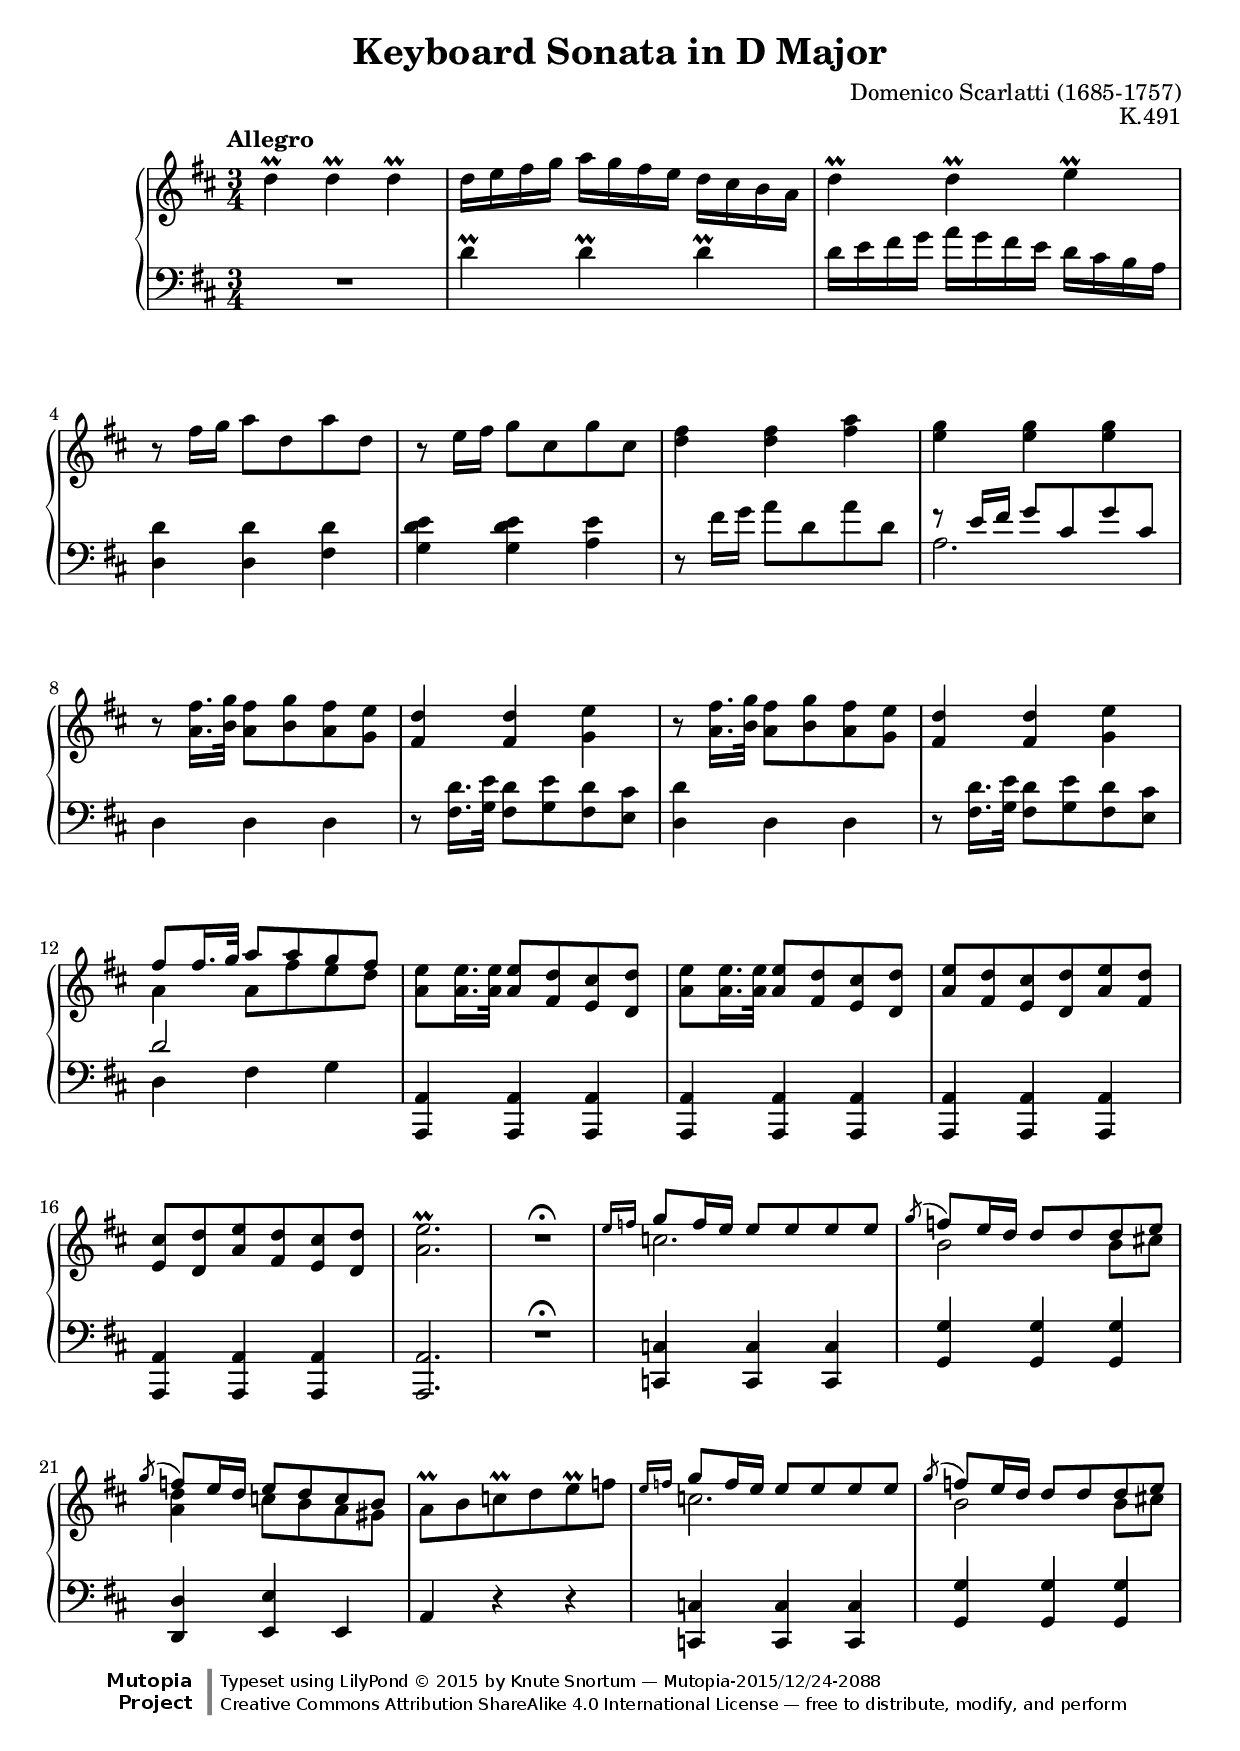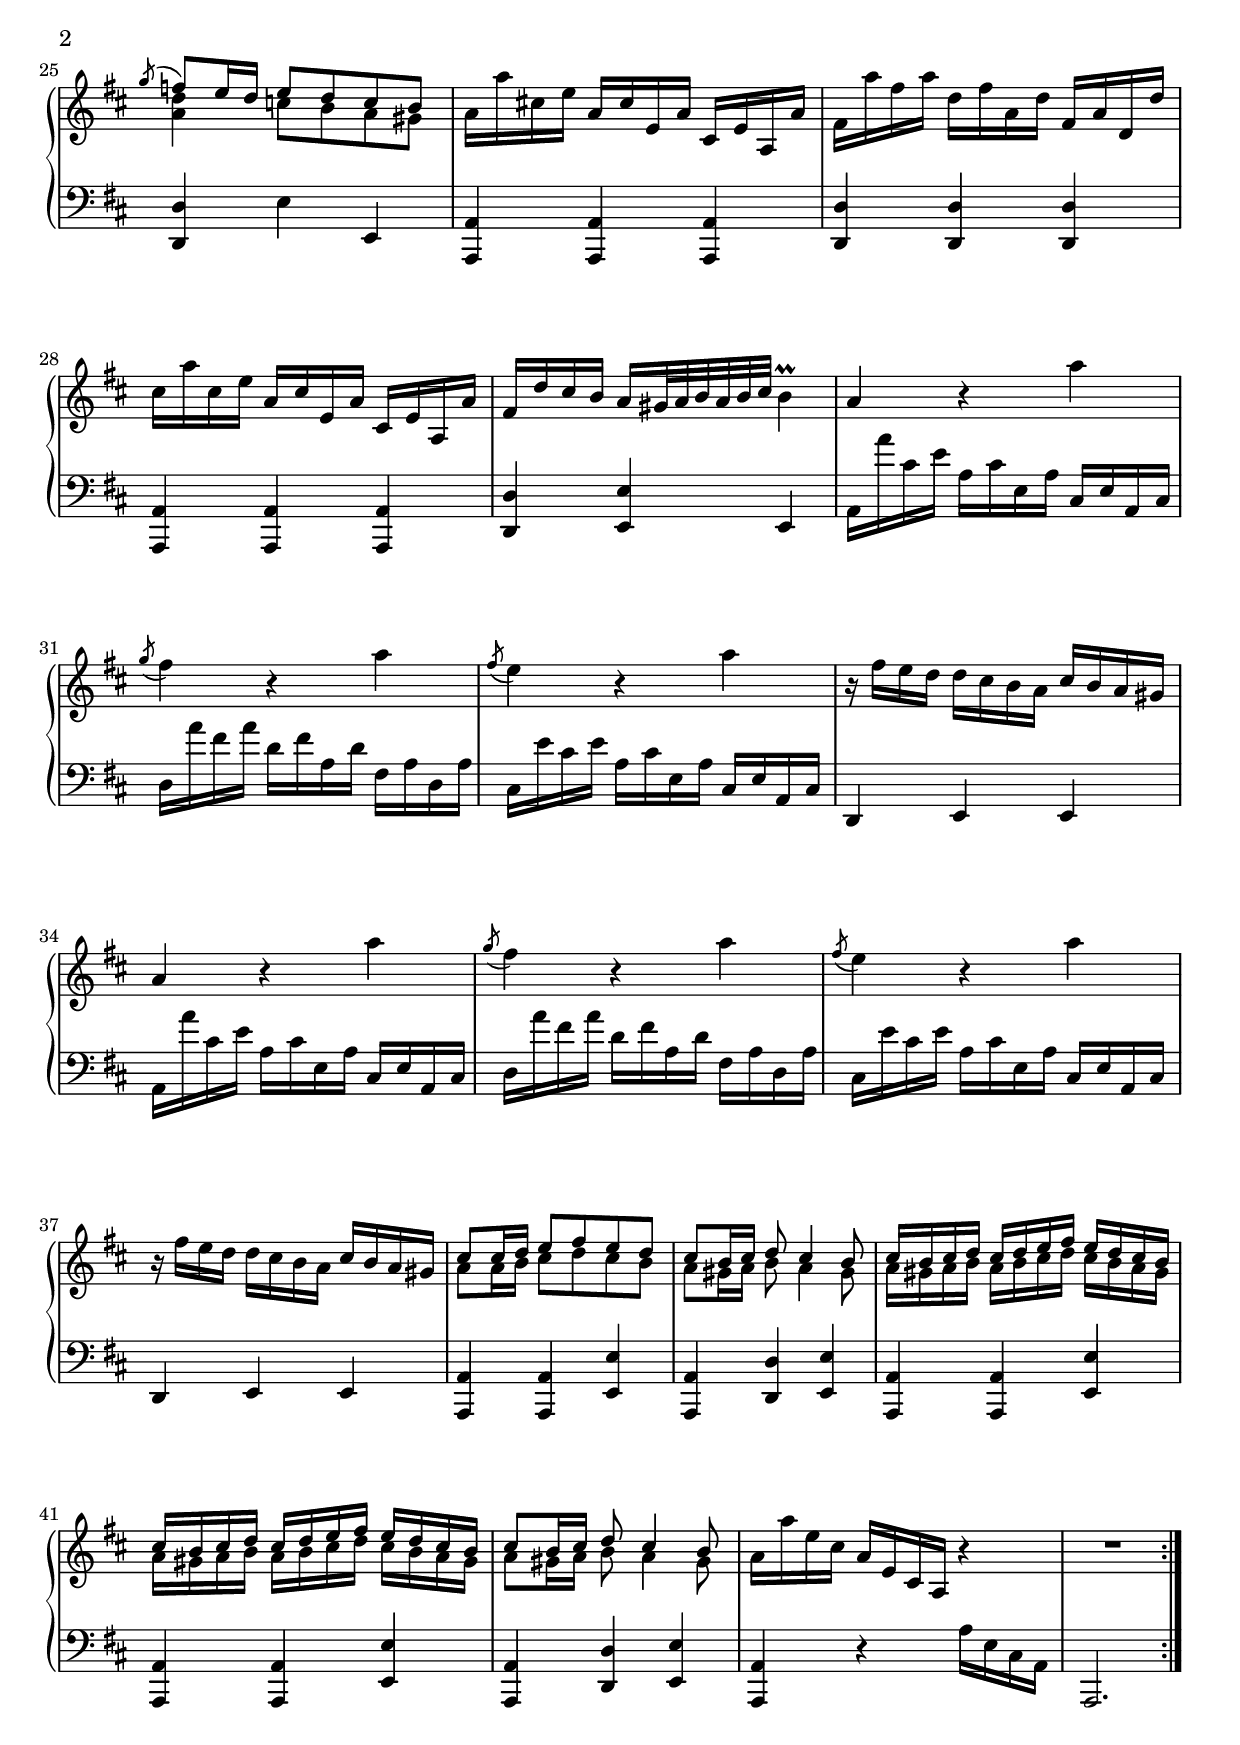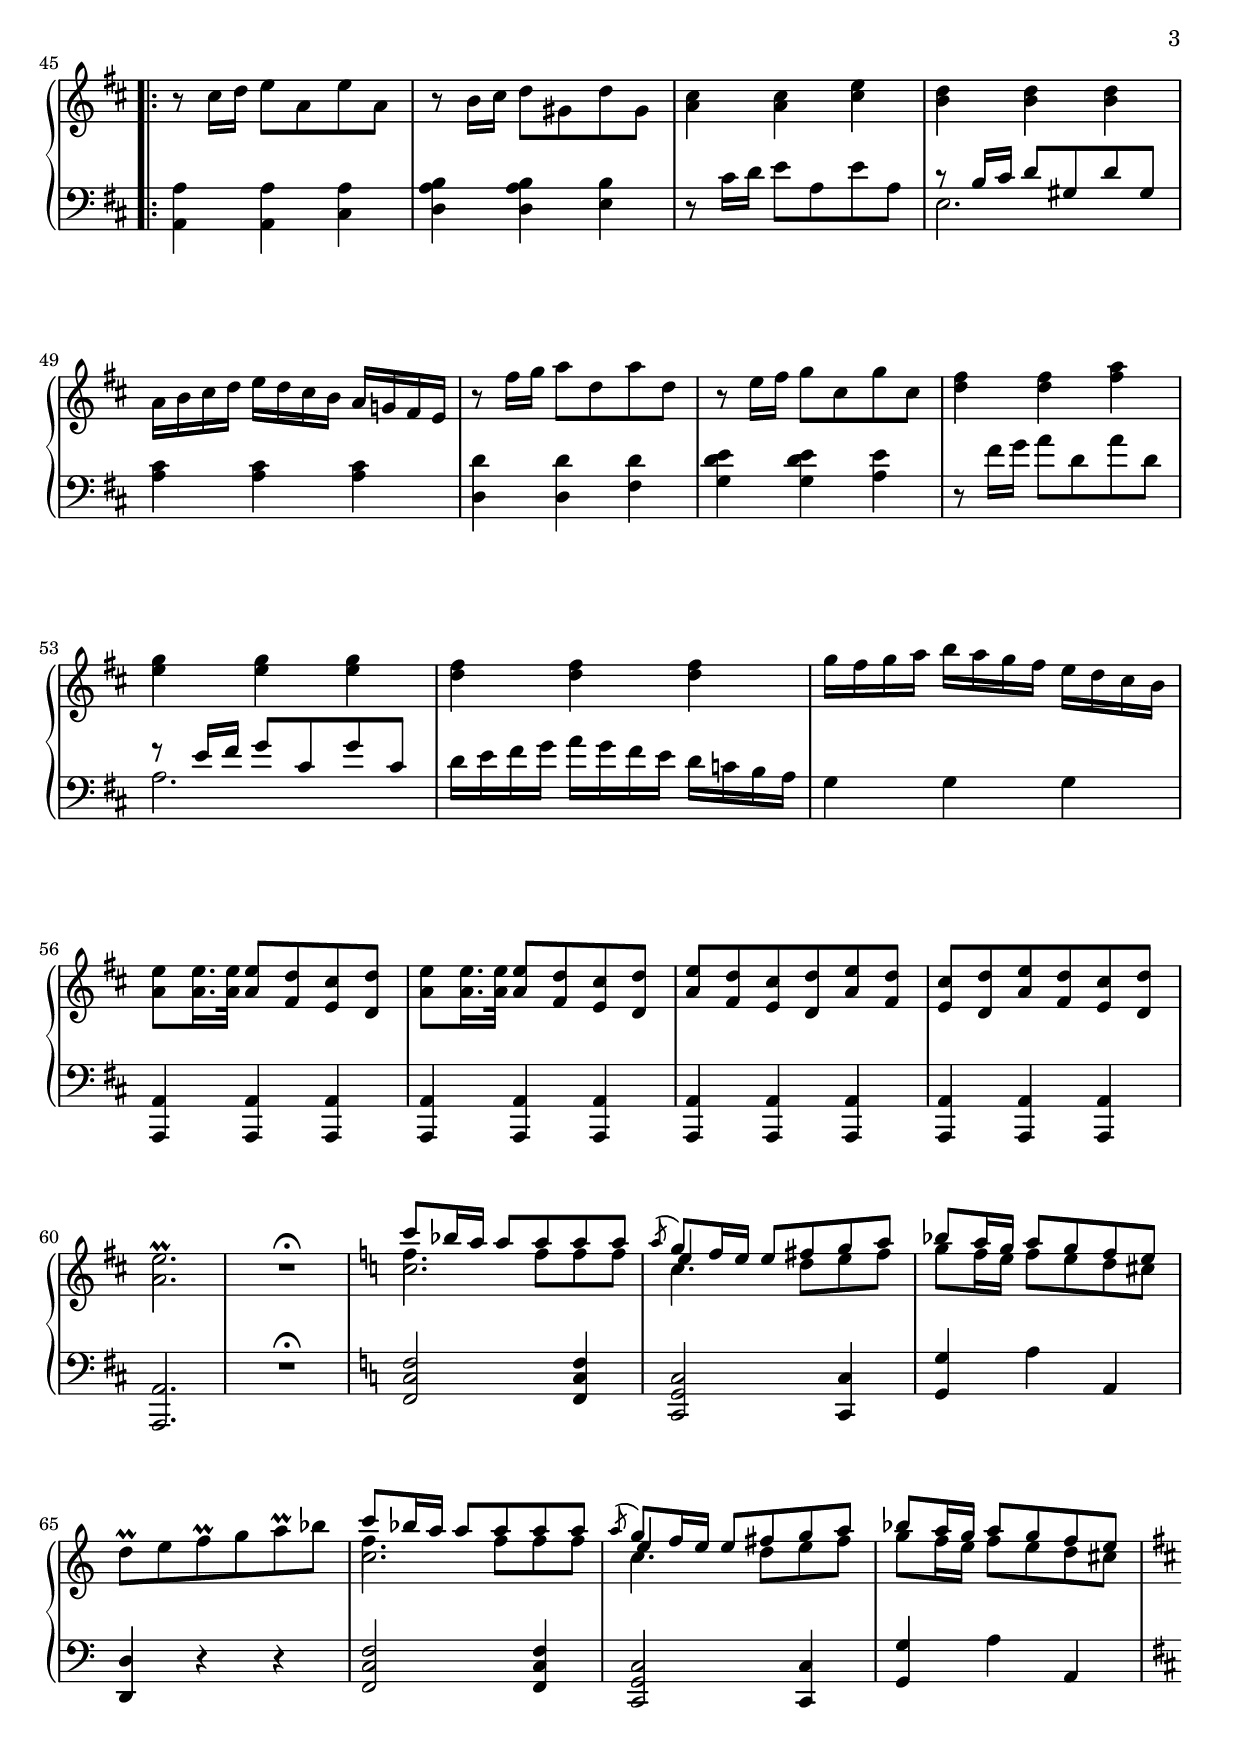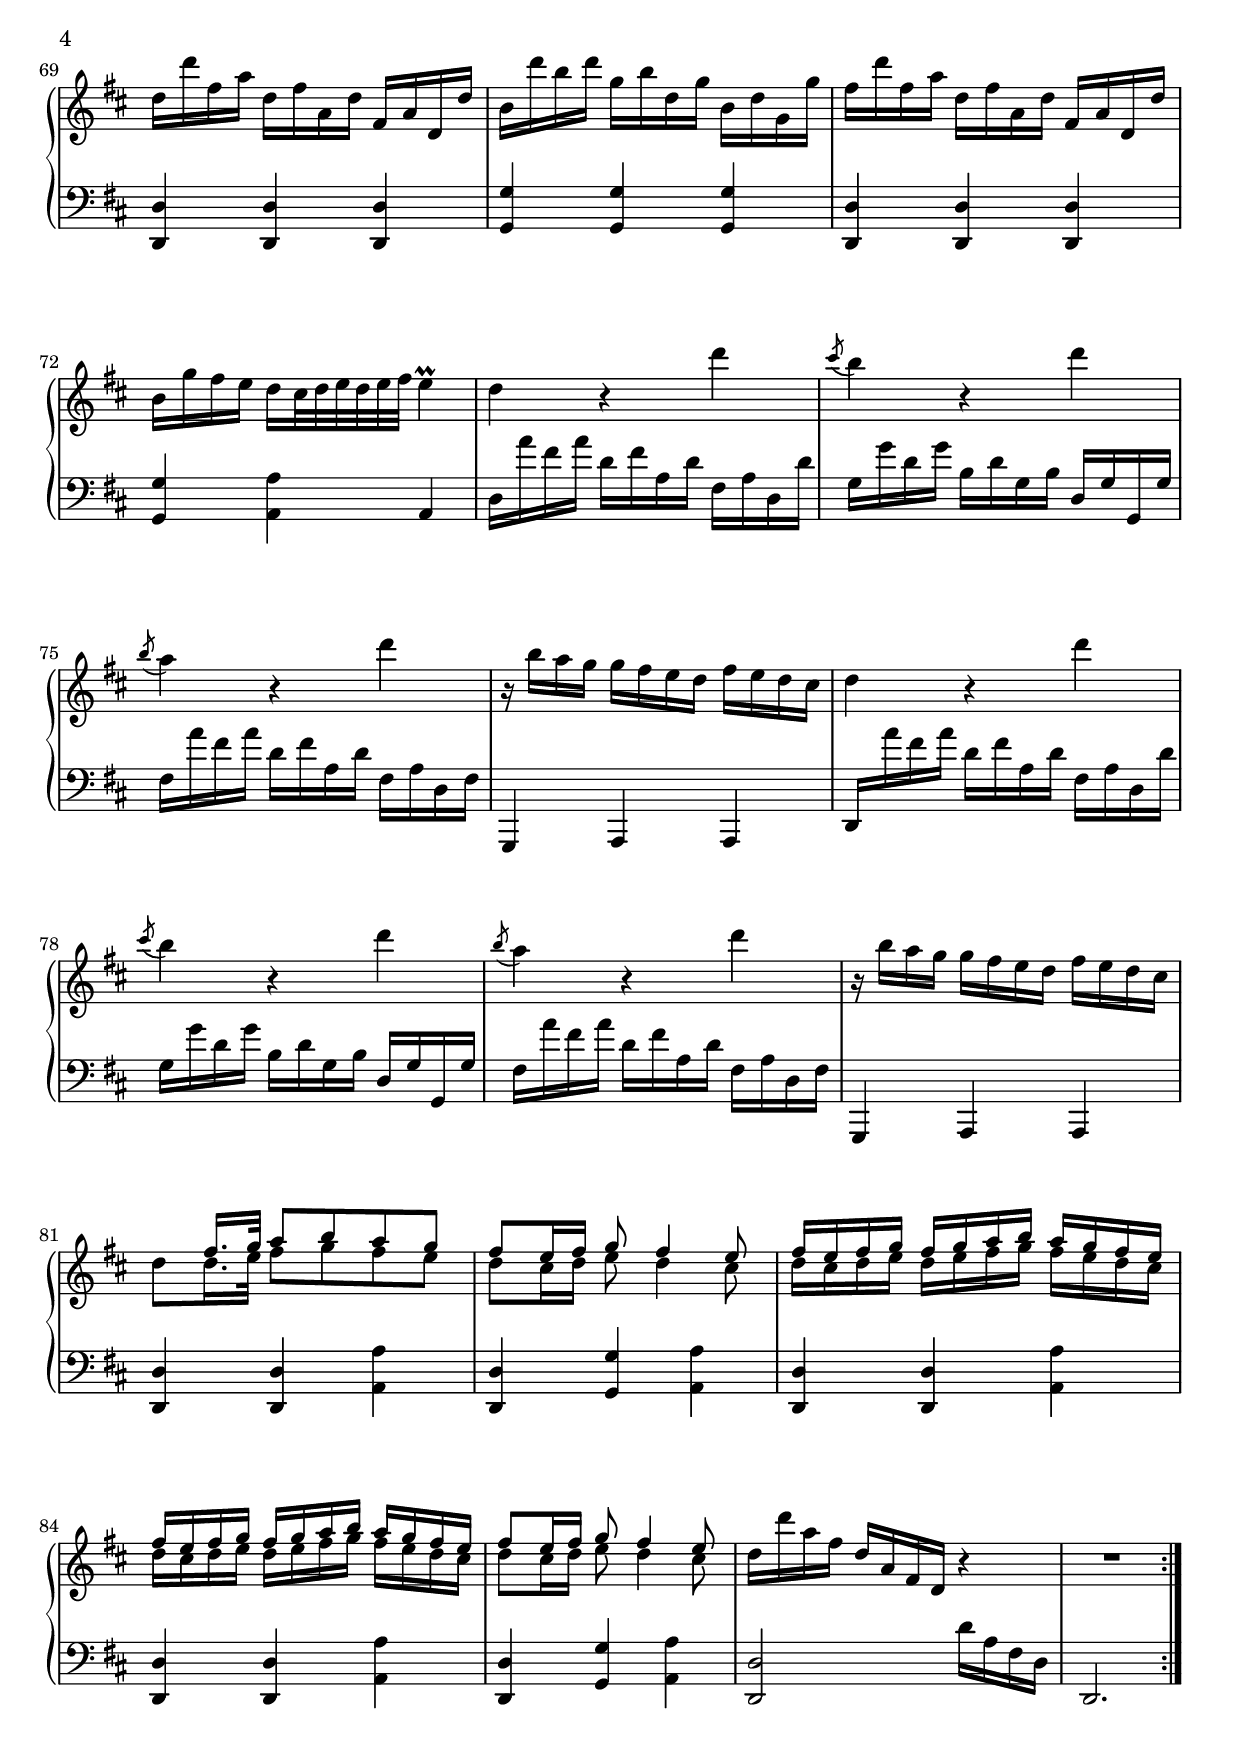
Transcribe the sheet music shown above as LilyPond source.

%...+....1....+....2....+....3....+....4....+....5....+....6....+....7....+....

\version "2.19.34"
\language "english"

\paper {
  % --- Set these to false after all editing is finished
  ragged-bottom = ##f
  ragged-last-bottom = ##f
  ragged-right = ##f
}

\header {
  title = "Keyboard Sonata in D Major"
  composer = "Domenico Scarlatti (1685-1757)"
  opus = "K.491"
  date = ""
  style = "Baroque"

  % http://www.internetculturale.it/opencms/opencms/it/viewItemMag.jsp?case=&id=oai%3A193.206.197.121%3A18%3AVE0049%3AARM0001534
  % Source: Queen Maria Barbara manuscript (1756) at Biblioteca nazionale Marciana - Venice
  % Permission to reuse: http://www.internetculturale.it/opencms/opencms/it/main/chisiamo/uso/
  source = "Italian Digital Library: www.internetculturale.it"
  
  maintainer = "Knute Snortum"
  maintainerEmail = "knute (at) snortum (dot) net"
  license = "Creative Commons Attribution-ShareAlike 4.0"
  
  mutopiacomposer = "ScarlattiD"
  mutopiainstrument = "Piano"

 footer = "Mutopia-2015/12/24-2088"
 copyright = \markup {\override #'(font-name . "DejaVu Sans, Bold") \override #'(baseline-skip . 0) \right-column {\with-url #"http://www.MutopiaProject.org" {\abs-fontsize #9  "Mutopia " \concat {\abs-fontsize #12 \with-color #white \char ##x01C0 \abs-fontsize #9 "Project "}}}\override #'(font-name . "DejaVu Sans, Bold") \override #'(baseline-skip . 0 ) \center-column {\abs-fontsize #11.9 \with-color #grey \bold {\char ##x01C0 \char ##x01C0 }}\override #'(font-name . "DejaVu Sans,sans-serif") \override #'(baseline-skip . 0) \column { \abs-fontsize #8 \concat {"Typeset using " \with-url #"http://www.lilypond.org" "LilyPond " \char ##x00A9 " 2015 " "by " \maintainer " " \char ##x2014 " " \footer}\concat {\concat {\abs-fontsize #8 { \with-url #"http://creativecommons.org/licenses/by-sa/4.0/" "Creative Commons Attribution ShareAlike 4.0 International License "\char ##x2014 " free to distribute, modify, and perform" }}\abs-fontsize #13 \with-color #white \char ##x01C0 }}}
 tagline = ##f
}

%--------Definitions

%------------Music

% --- First repeat, both hands

voltaOneUpper = \relative {
  | d''4 \prall d \prall d \prall
  | d16 e fs g a g fs e d cs b a
  | d4 \prall d \prall e \prall
  | r8 fs16 g a8 d, a' d,
  | r8 e16 fs g8 cs, g' cs,
  | <d fs>4 q <fs a>
  | <e g>4 q q
  
    \barNumberCheck 8
  | r8 <a, fs'>16. <b g'>32 <a fs'>8 <b g'> <a fs'> <g e'>
  | <fs d'>4 q <g e'>
  | r8 <a fs'>16. <b g'>32 <a fs'>8 <b g'> <a fs'> <g e'>
  | <fs d'>4 q <g e'>
  | << { fs'8 fs16. g32 a8 a g fs } \\ { a,4 a8 fs' e d } >>
  | <a e'>8 q16. q32 q8 <fs d'> <e cs'> <d d'>
  | <a' e'>8 q16. q32 q8 <fs d'> <e cs'> <d d'>
  | <a' e'>8 <fs d'> <e cs'> <d d'> <a' e'> <fs d'>
  | <e cs'>8 <d d'> <a' e'> <fs d'> <e cs'> <d d'>
  | <a' e'>2. \prall
  | R1 * 3/4 \fermataMarkup
    
    \barNumberCheck 19
  | << { \grace { e'16 f } g8 f16 e e8 e e e } \\ { c2. } >>
  | << { \acciaccatura { g'8 } f8 e16 d d8 d d e } \\ { b2 b8 cs! } >>
  | << { \acciaccatura { g'8 } f8 e16 d e8 d c b } \\ { <a d>4 c8 b a gs } >>
  | a8 \prall b c \prall d e \prall f
  | << { \grace { e16 f } g8 f16 e e8 e e e } \\ { c2. } >>
  | << { \acciaccatura { g'8 } f8 e16 d d8 d d e } \\ { b2 b8 cs! } >>
  | << { \acciaccatura { g'8 } f8 e16 d e8 d c b } \\ { <a d>4 c8 b a gs } >>
  
    \barNumberCheck 26
  | a16 a' cs,! e a, cs e, a cs, e a, a'
  | fs16 a' fs a d, fs a, d fs, a d, d'
  | cs16 a' cs, e a, cs e, a cs, e a, a'
  | fs16 d' cs b a gs32 a b a b cs b4 \prall
  | a4 r a'
  | \acciaccatura { g8 } fs4 r a
  | \acciaccatura { fs8 } e4 r a
  | r16 fs e d d cs b a  cs b a gs
  | a4 r a'
  | \acciaccatura { g8 } fs4 r a
  | \acciaccatura { fs8 } e4 r a
  | r16 fs e d d cs b a  cs b a gs
  
    \barNumberCheck 38
  | << { cs8 cs16 d e8 fs e d } \\ { a8 a16 b cs8 d cs b } >>
  | << { cs8 b16 cs d8 cs4 b8 } \\ { a8 gs16 a b8 a4 gs8 } >>
  | << { cs16 b cs d cs d e fs e d cs b } \\ { a16 gs a b a b cs d cs b a gs } >>
  | << { cs16 b cs d cs d e fs e d cs b } \\ { a16 gs a b a b cs d cs b a gs } >>
  | << { cs8 b16 cs d8 cs4 b8 } \\ { a8 gs16 a b8 a4 gs8 } >>
  | a16 a' e cs a e cs a r4
  | R1 * 3/4
}

voltaOneLower = \relative {
  | R1 * 3/4
  | d'4 \prall d \prall d \prall
  | d16 e fs g a g fs e d cs b a
  | <d, d'>4 q <fs d'>
  | <g e' d>4 q <a e'>
  | r8 fs'16 g a8 d, a' d,
  | << { r8 e16 fs g8 cs, g' cs, } \\ { a2. } >>
  
    \barNumberCheck 8
  | d,4 d d 
  | r8 <fs d'>16. <g e'>32 <fs d'>8 <g e'> <fs d'> <e cs'>
  | <d d'>4 d d
  | r8 <fs d'>16. <g e'>32 <fs d'>8 <g e'> <fs d'> <e cs'>
  | << { d'2 s4 } \\ { d,4 fs g } >>
  | <a,, a'>4 q q
  | q4 q q
  | q4 q q
  | q4 q q
  | q2.
  | R1 * 3/4 \fermataMarkup
    
    \barNumberCheck 19
  | <c c'>4 q q
  | <g' g'>4 q q
  | <d d'>4 <e e'> e
  | a4 r r
  | <c, c'>4 q q
  | <g' g'>4 q q
  | <d d'>4 e' e,
  
    \barNumberCheck 26
  | <a, a'>4 q q
  | <d d'>4 q q 
  | <a a'>4 q q
  | <d d'>4 <e e'> e
  | a16 a'' cs, e a, cs e, a cs, e a, cs
  | d16 a'' fs a d, fs a, d fs, a d, a'
  | cs,16 e' cs e a, cs e, a cs, e a, cs 
  | d,4 e e
  | a16 a'' cs, e a, cs e, a cs, e a, cs
  | d16 a'' fs a d, fs a, d fs, a d, a'
  | cs,16 e' cs e a, cs e, a cs, e a, cs 
  | d,4 e e
  
    \barNumberCheck 38
  | <a, a'>4 q <e' e'>
  | <a, a'>4 <d d'> <e e'>
  | <a, a'>4 q <e' e'>
  | <a, a'>4 q <e' e'>
  | <a, a'>4 <d d'> <e e'>
  | <a, a'>4 r a''16 e cs a
  | a,2.
}

% --- Second repeat, both hands

voltaTwoUpper = \relative {
    \barNumberCheck 45
  | r8 cs''16 d e8 a, e' a,
  | r8 b16 cs d8 gs, d' gs,
  | <a cs>4 q <cs e>
  | <b d>4 q q
  | a16 b cs d e d cs b a g! fs e
  | r8 fs'16 g a8 d, a' d,
  | r8 e16 fs g8 cs, g' cs,
  | <d fs>4 q <fs a>
  | <e g>4 q q
  | <d fs>4 q q
  | g16 fs g a b a g fs e d cs b
  | <a e'>8 q16. q32 q8 <fs d'> <e cs'> <d d'>
  | <a' e'>8 q16. q32 q8 <fs d'> <e cs'> <d d'>
  | <a' e'>8 <fs d'> <e cs'> <d d'> <a' e'> <fs d'>
  | <e cs'>8 <d d'> <a' e'> <fs d'> <e cs'> <d d'>
  | <a' e'>2. \prall
  | R1 * 3/4 \fermataMarkup 
  
    \barNumberCheck 62
    \key c \major
  | <<
      { \voiceOne c'8 bf16 a a8 a a a }
      \\
      \new Voice { \voiceTwo f4. f8 f f }
      \\
      \new Voice { \voiceTwo c2. }
    >>
  | <<
      { \voiceOne \acciaccatura { a'8 } g8 f16 e e8 fs g a }
      \\
      \new Voice { \voiceThree e4 s2 }
      \\
      \new Voice { \voiceTwo c4. d8 e fs }
    >>
  | << { bf8 a16 g a8 g f e } \\ { g8 f16 e f8 e d cs } >>
  | d8 \prall e f \prall g a \prall bf
  | <<
      { \voiceOne c8 bf16 a a8 a a a }
      \\
      \new Voice { \voiceTwo f4. f8 f f }
      \\
      \new Voice { \voiceTwo c2. }
    >>
  | <<
      { \voiceOne \acciaccatura { a'8 } g8 f16 e e8 fs g a }
      \\
      \new Voice { \voiceThree e4 s2 }
      \\
      \new Voice { \voiceTwo c4. d8 e fs }
    >>
  | << { bf8 a16 g a8 g f e } \\ { g8 f16 e f8 e d cs } >>
  
    \barNumberCheck 69
    \key d \major
  | d16 d' fs, a d, fs a, d fs, a d, d'
  | b16 d' b d g, b d, g b, d g, g'
  | fs d' fs, a d, fs a, d fs, a d, d'
  | b16 g' fs e d cs32 d e d e fs e4 \prall
  | d4 r d'
  | \acciaccatura { cs8 } b4 r d
  | \acciaccatura { b8 } a4 r d
  | r16 b a g g fs e d fs e d cs
  | d4 r d'
  | \acciaccatura { cs8 } b4 r d
  | \acciaccatura { b8 } a4 r d
  | r16 b a g g fs e d fs e d cs  
  
    \barNumberCheck 81
  | << { s8 fs16. g32 a8 b a g } \\ { d8 d16. e32 fs8 g fs e } >>
  | << { fs8 e16 fs g8 fs4 e8 } \\ { d8 cs16 d e8 d4 cs8 } >>
  | << { fs16 e fs g fs g a b a g fs e } \\ { d cs d e d e fs g fs e d cs } >>
  | << { fs16 e fs g fs g a b a g fs e } \\ { d cs d e d e fs g fs e d cs } >>
  | << { fs8 e16 fs g8 fs4 e8 } \\ { d8 cs16 d e8 d4 cs8 } >>
  | d16 d' a fs d a fs d r4
  | R1 * 3/4
}

voltaTwoLower = \relative c {
    \barNumberCheck 45
  | <a a'>4 q <cs a'>
  | <d a' b>4 q <e b'>
  | r8 cs'16 d e8 a, e' a,
  | << { r8 b16 cs d8 gs, d' gs, } \\ { e2. } >>
  | <a cs>4 q q
  | <d, d'>4 q <fs d'>
  | <g d' e>4 q <a e'>
  | r8 fs'16 g a8 d, a' d,
  | << { r8 e16 fs g8 cs, g' cs, } \\ { a2. } >>
  | d16 e fs g a g fs e d c b a
  | g4 g g
  | <a,, a'>4 q q
  | q4 q q
  | q4 q q
  | q4 q q
  | q2.
  | R1 * 3/4 \fermataMarkup  
  
    \barNumberCheck 62
    \key c \major
  | <f' c' f>2 q4
  | <c g' c>2 <c c'>4
  | <g' g'>4 a' a,
  | <d, d'>4 r r
  | <f c' f>2 q4
  | <c g' c>2 <c c'>4
  | <g' g'>4 a' a, 
  
    \barNumberCheck 69
    \key d \major
  | <d, d'>4 q q
  | <g g'>4 q q
  | <d d'>4 q q
  | <g g'> <a a'> a
  | d16 a'' fs a d, fs a, d fs, a d, d'
  | g,16 g' d g b, d g, b d, g g, g'
  | fs16 a' fs a d, fs a, d fs, a d, fs
  | g,,4 a a
  | d16 a''' fs a d, fs a, d fs, a d, d'
  | g,16 g' d g b, d g, b d, g g, g'
  | fs16 a' fs a d, fs a, d fs, a d, fs 
  | g,,4 a a
  
    \barNumberCheck 81
  | <d d'>4 q <a' a'>
  | <d, d'>4 <g g'> <a a'>
  | <d, d'>4 q <a' a'>
  | <d, d'>4 q <a' a'>
  | <d, d'>4 <g g'> <a a'>
  | <d, d'>2 d''16 a fs d
  | d,2.
}

%-------Typeset music 

global = {
  \time 3/4
  \key d \major
}

upperStaff = \relative c'' {
  \clef treble
  \global
  \tempo "Allegro"
  \repeat volta 2 { \voltaOneUpper \pageBreak }
  \repeat volta 2 { \voltaTwoUpper }
}

lowerStaff = \relative c' {
  \clef bass
  \global
  \repeat volta 2 { \voltaOneLower \pageBreak }
  \repeat volta 2 { \voltaTwoLower }
}

\score {
  \new PianoStaff <<
    \new Staff = "upper" { \upperStaff }
    \new Staff = "lower" { \lowerStaff } 
  >>
  \layout {
  }
  \midi {
    \tempo 4 = 108
  }
}
